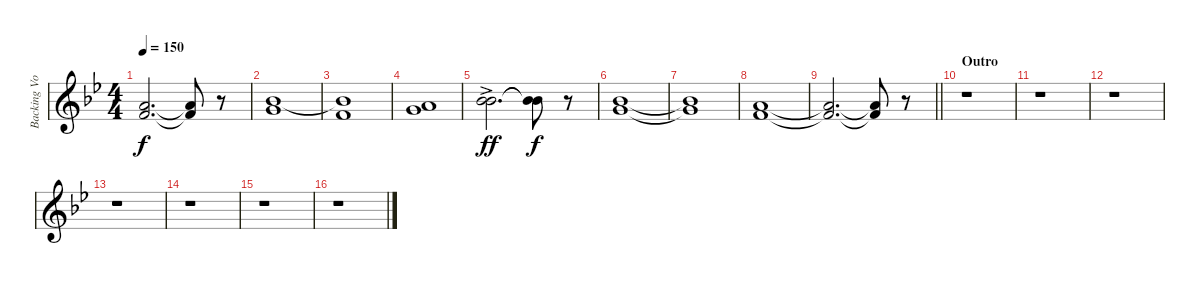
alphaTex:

\track ("Backing Vocals" "Backing Vo") {instrument violin}
\staff {score}
\tuning (E4 B3 G3 D3 A2 E2) {hide}
\ts (4 4)
\tempo 150
\clef g2
\ks gminor
(5.1{t} 6.2{t}).2{d dy f} (5.1{t} 6.2{t}).8 r.8 |
(6.1 8.2).1 |
(6.1{t} 6.2).1 |
(5.1 8.2).1 |
(6.1 11.2{ac}).2{d dy ff} (6.1{t} 11.2{t}).8{dy f} r.8 |
(3.1 11.2).1 |
(3.1{t} 11.2{t}).1 |
(1.1 10.2).1 |
\barLineRight lightlight
(1.1{t} 10.2{t}).2{d} (1.1{t} 10.2{t}).8 r.8 |
\section ("" "Outro")
r.1 |
r.1 |
r.1 |
r.1 |
r.1 |
r.1 |
r.1
